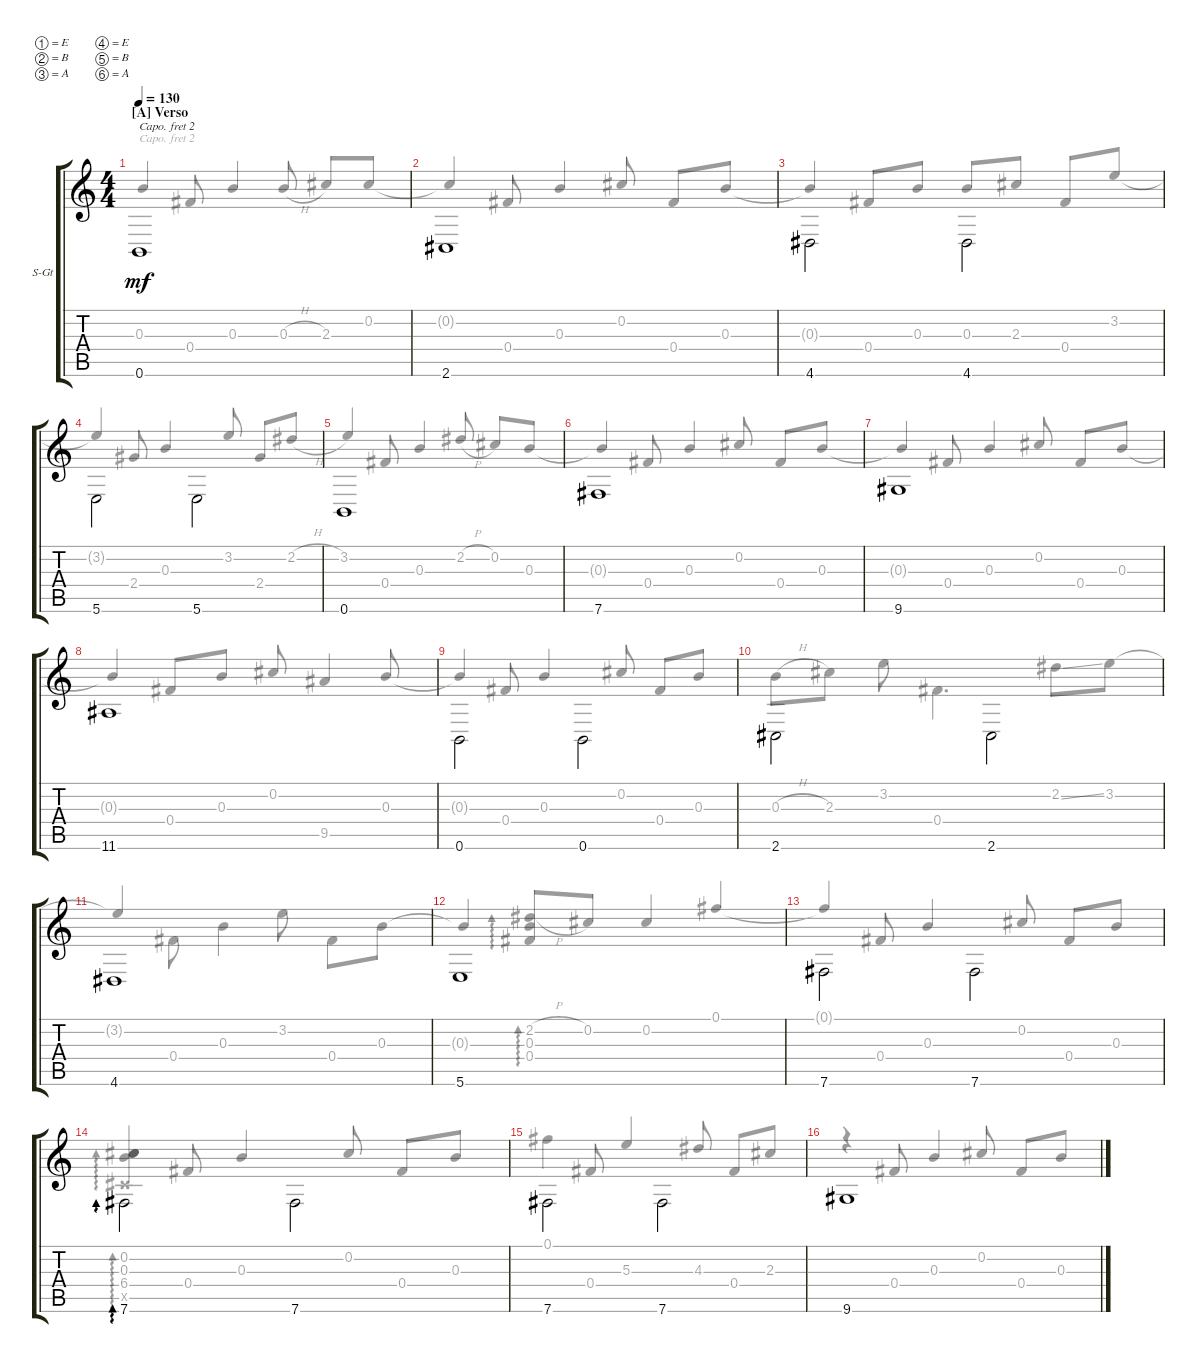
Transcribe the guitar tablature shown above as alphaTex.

\defaultSystemsLayout 4
\bracketExtendMode groupsimilarinstruments
\firstSystemTrackNameOrientation horizontal
\otherSystemsTrackNameOrientation horizontal
\track ("Steel Guitar" "S-Gt") {instrument acousticguitarsteel}
\staff {score tabs}
\capo 2
\tuning (E4 B3 A3 E3 B2 A1)
\voice
\ts (4 4)
\section ("A" "Verso")
\tempo 130
\clef g2
\ks c
0.6.1{dy mf} |
2.6.1 |
4.6.2{beam invert} 4.6.2{beam invert} |
5.6.2{beam invert} 5.6.2{beam invert} |
0.6.1 |
7.6.1 |
9.6.1 |
11.6.1 |
0.6.2{beam invert} 0.6.2{beam invert} |
2.6.2{beam invert} 2.6.2{beam invert} |
4.6.1 |
5.6.1 |
7.6.2{beam invert} 7.6.2{beam invert} |
7.6.2{ad 0 beam invert} 7.6.2{beam invert} |
7.6.2{beam invert} 7.6.2{beam invert} |
9.6.1
\voice
\clef g2
\ottava regular
\simile none
\ks c
0.3.4{dy mf} 0.4.8{beam invert} 0.3.4{beam invert} 0.3{h}.8{beam invert} 2.3.8{beam invert} 0.2.8 |
0.2{t}.4{beam invert} 0.4.8{beam invert} 0.3.4{beam invert} 0.2.8{beam invert} 0.4.8{beam invert} 0.3.8 |
0.3{t}.4{beam invert} 0.4.8{beam invert} 0.3.8 0.3.8{beam invert} 2.3.8{beam invert} 0.4.8{beam invert} 3.2.8 |
3.2{t}.4{beam invert} 2.4.8{beam invert} 0.3.4{beam invert} 3.2.8{beam invert} 2.4.8{beam invert} 2.2{h}.8 |
3.2.4{beam invert} 0.4.8{beam invert} 0.3.4{beam invert} 2.2{h}.8{beam invert} 0.2.8{beam invert} 0.3.8 |
0.3{t}.4{beam invert} 0.4.8{beam invert} 0.3.4{beam invert} 0.2.8{beam invert} 0.4.8{beam invert} 0.3.8 |
0.3{t}.4{beam invert} 0.4.8{beam invert} 0.3.4{beam invert} 0.2.8{beam invert} 0.4.8{beam invert} 0.3.8 |
0.3{t}.4{beam invert} 0.4.8{beam invert} 0.3.8 0.2.8{beam invert} 9.5.4{beam invert} 0.3.8{beam invert} |
0.3{t}.4{beam invert} 0.4.8{beam invert} 0.3.4{beam invert} 0.2.8{beam invert} 0.4.8{beam invert} 0.3.8 |
0.3{h}.8 2.3.8 3.2.8 0.4.4{d} 2.2{ss}.8 3.2.8 |
3.2{t}.4{beam invert} 0.4.8 0.3.4 3.2.8 0.4.8 0.3.8 |
0.3{t}.4{beam invert} (0.4 0.3 2.2{h}).8{ad 0 beam invert} 0.2.8 0.2.4{beam invert} 0.1.4{beam invert} |
0.1{t}.4{beam invert} 0.4.8{beam invert} 0.3.4{beam invert} 0.2.8{beam invert} 0.4.8{beam invert} 0.3.8 |
(0.5{x} 6.4 0.3 0.2).4{ad 0 beam invert} 0.4.8{beam invert} 0.3.4{beam invert} 0.2.8{beam invert} 0.4.8{beam invert} 0.3.8 |
0.1.4 0.4.8 5.3.4{beam invert} 4.3.8{beam invert} 0.4.8{beam invert} 2.3.8 |
r.4{beam invert} 0.4.8{beam invert} 0.3.4{beam invert} 0.2.8{beam invert} 0.4.8{beam invert} 0.3.8
